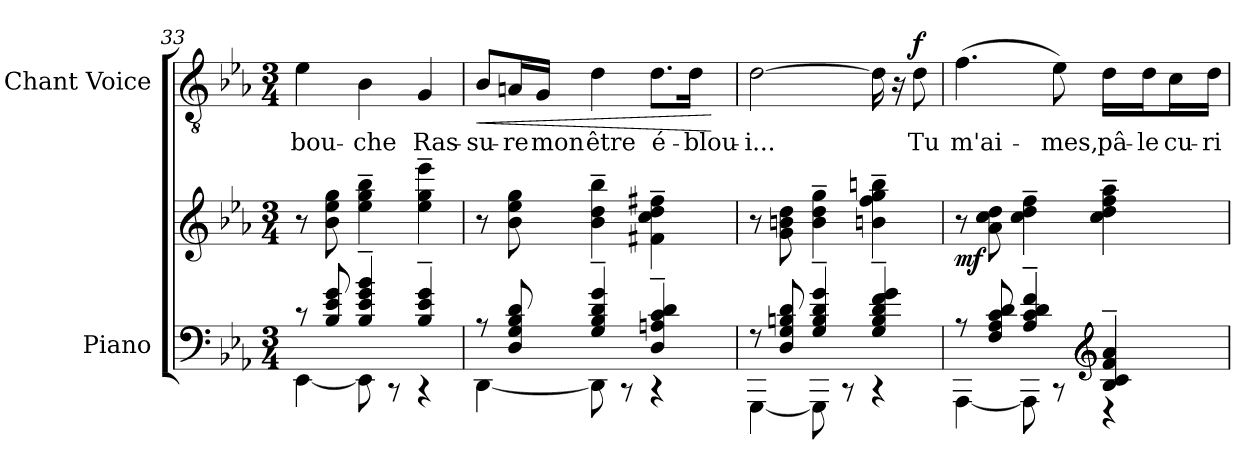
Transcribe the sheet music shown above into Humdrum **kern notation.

**kern	**kern	**dynam	**kern	**text	**dynam
*part2	*part2	*part2	*part1	*part1	*part1
*staff3	*staff2	*staff2/3	*staff1	*staff1	*staff1
*I"Piano	*	*	*I"Chant Voice	*	*
*I'Pno	*	*	*	*	*
*clefF4	*clefG2	*	*clefGv2	*	*
*k[b-e-a-]	*k[b-e-a-]	*	*k[b-e-a-]	*	*
*M3/4	*M3/4	*	*M3/4	*	*
=33	=33	=33	=33	=33	=33
*^	*	*	*	*	*
!	!	!	!	!	!LO:LY:b	!
8r	[4EE-\	8r	.	4e-\	bou-	.
8B-/ 8e-/ 8g/	.	8b-\ 8ee-\ 8gg\	.	.	.	.
!	!	!	!	!	!LO:LY:b	!
4B-/~ 4e-/~ 4g/~ 4b-/~	8EE-\]	4ee-\~ 4gg\~ 4bb-\~	.	4B-\	-che	.
.	8r	.	.	.	.	.
!	!	!	!	!	!LO:LY:b	!
4B-/~ 4e-/~ 4g/~	4r	4ee-\~ 4gg\~ 4eee-\~	.	4G/	Ras-	.
=34	=34	=34	=34	=34	=34	=34
!	!	!	!	!	!LO:LY:b	!LO:HP:b
8r	[4DD\	8r	.	8B-/L	-su-	<
!	!	!	!	!	!LO:LY:b	!
8D/ 8G/ 8B-/ 8d/	.	8b-\ 8ee-\ 8gg\	.	16An/L	-re	.
!	!	!	!	!	!LO:LY:b	!
.	.	.	.	16G/JJ	mon	.
!	!	!	!	!	!LO:LY:b	!
4G/~ 4B-/~ 4d/~ 4g/~	8DD\]	4b-\~ 4dd\~ 4bb-\~	.	4d\	être	.
.	8r	.	.	.	.	.
!	!	!	!	!	!LO:LY:b	!
4D/~ 4An/~ 4c/~ 4d/~	4r	4f#X\~ 4cc\~ 4dd\~ 4ff#X\~	.	8.d\L	é-	.
!	!	!	!	!	!LO:LY:b	!
.	.	.	.	16d\Jk	-blou-	.
*v	*v	*	*	*	*	*
.	.	.	.	.	[
=35	=35	=35	=35	=35	=35
*^	*	*	*	*	*
!	!	!	!	!	!LO:LY:b	!
8r	[4GGG\	8r	.	[2d\	-i...	.
8D/ 8G/ 8Bn/ 8d/	.	8g\ 8bn\ 8dd\	.	.	.	.
4G/~ 4B/~ 4d/~ 4g/~	8GGG\]	4b\~ 4dd\~ 4gg\~	.	.	.	.
.	8r	.	.	.	.	.
4G/~ 4B/~ 4d/~ 4f/~ 4g/~	4r	4bn\~ 4ff\~ 4gg\~ 4bbn\~	.	16d\]	.	.
.	.	.	.	16r	.	.
!	!	!	!	!	!LO:LY:b	!LO:DY:a
.	.	.	.	8d\	Tu	f
!!LO:LB:g=z
=36	=36	=36	=36	=36	=36	=36
!	!	!	!LO:DY:b	!	!LO:LY:b	!
8r	[4AAA-\	8r	mf	(4.f\	m'ai-	.
8F/ 8A-/ 8c/ 8d/	.	8a-\ 8cc\ 8dd\	.	.	.	.
4A-/~ 4c/~ 4d/~ 4f/~	8AAA-\]	4cc\~ 4dd\~ 4ff\~	.	.	.	.
!	!	!	!	!	!LO:LY:b	!
.	8r	.	.	8e-\)	-mes,	.
*clefG2	*	*	*	*	*	*
!	!	!	!	!	!LO:LY:b	!
4B-/~ 4c/~ 4f/~ 4a-/~	4r	4cc\~ 4dd\~ 4ff\~ 4aa-\~	.	16d\LL	pâ-	.
!	!	!	!	!	!LO:LY:b	!
.	.	.	.	16d\J	-le	.
!	!	!	!	!	!LO:LY:b	!
.	.	.	.	16c\L	cu-	.
!	!	!	!	!	!LO:LY:b	!
.	.	.	.	16d\JJ	-ri-	.
*v	*v	*	*	*	*	*
=	=	=	=	=	=
*-	*-	*-	*-	*-	*-
